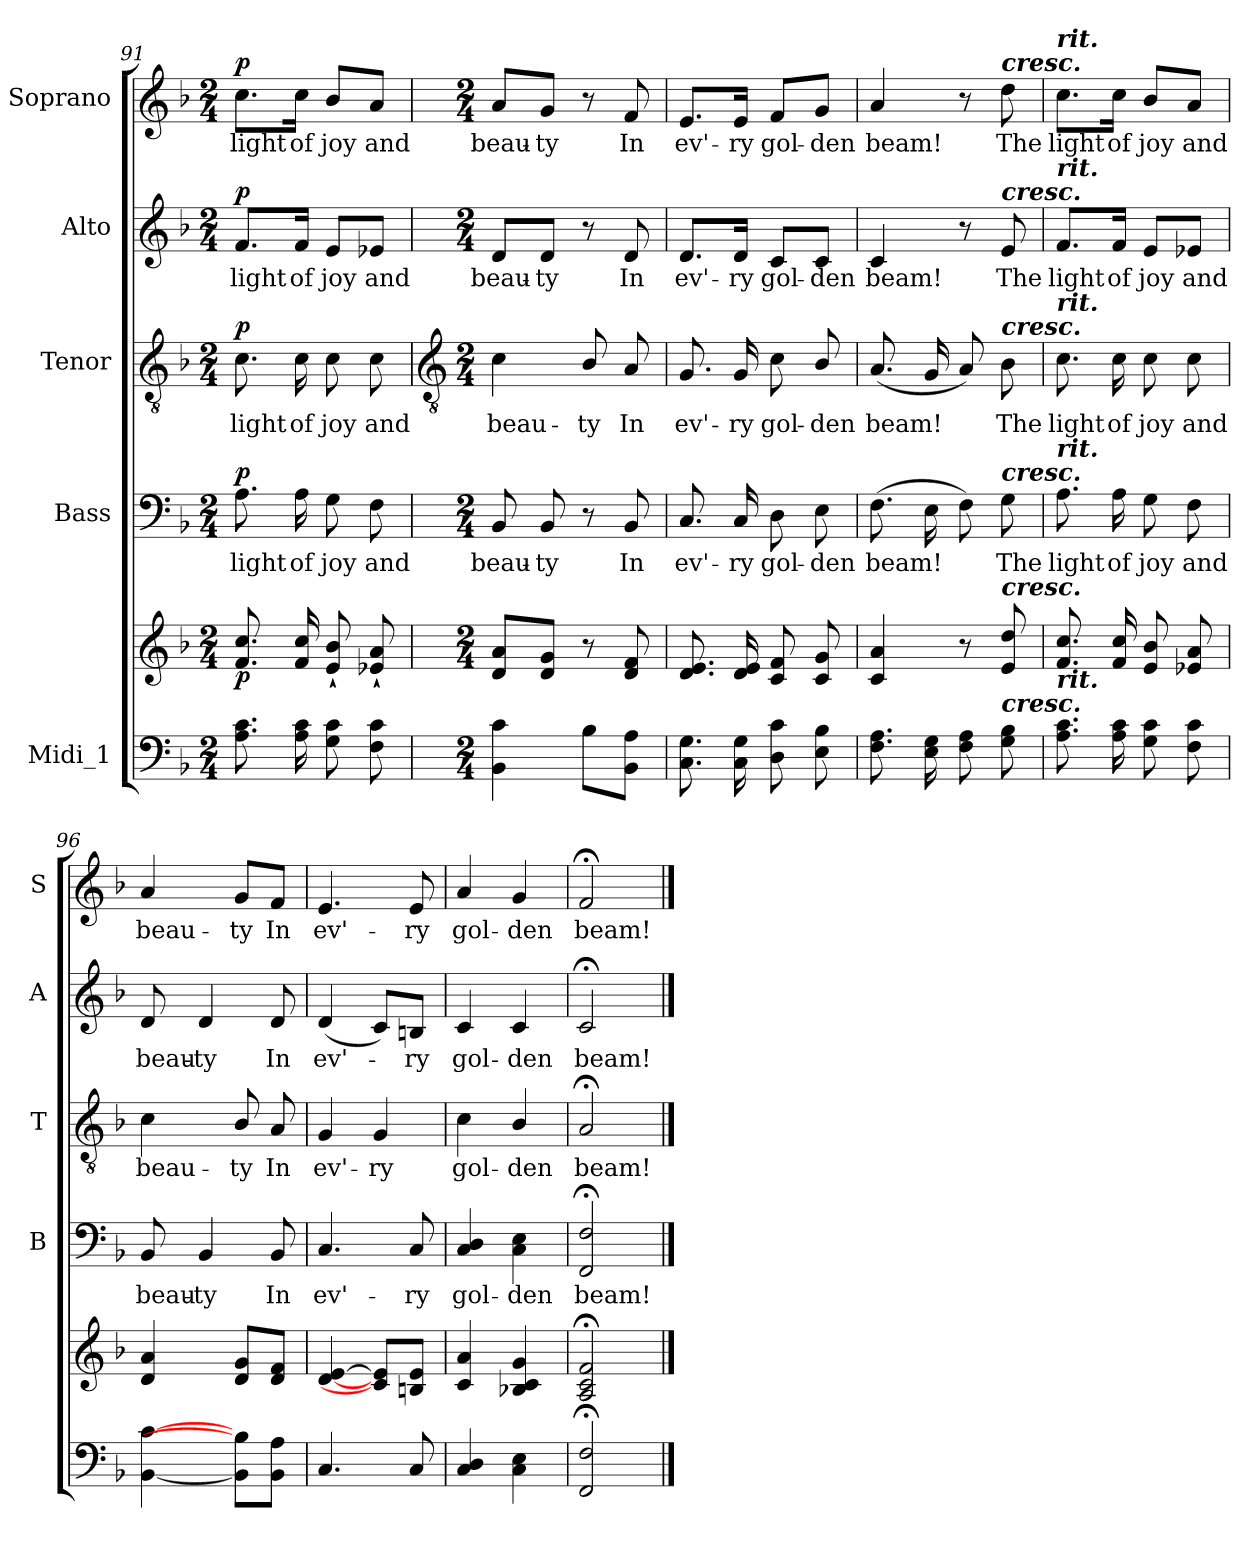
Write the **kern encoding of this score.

**kern	**kern	**dynam	**kern	**text	**dynam	**kern	**text	**dynam	**kern	**text	**dynam	**kern	**text	**dynam
*part5	*part5	*part5	*part4	*part4	*part4	*part3	*part3	*part3	*part2	*part2	*part2	*part1	*part1	*part1
*staff6	*staff5	*staff5/6	*staff4	*staff4	*staff4	*staff3	*staff3	*staff3	*staff2	*staff2	*staff2	*staff1	*staff1	*staff1
*I"Midi_1	*	*	*I"Bass	*	*	*I"Tenor	*	*	*I"Alto	*	*	*I"Soprano	*	*
*	*	*	*I'B	*	*	*I'T	*	*	*I'A	*	*	*I'S	*	*
*clefF4	*clefG2	*	*clefF4	*	*	*clefGv2	*	*	*clefG2	*	*	*clefG2	*	*
*k[b-]	*k[b-]	*	*k[b-]	*	*	*k[b-]	*	*	*k[b-]	*	*	*k[b-]	*	*
*F:	*F:	*	*F:	*	*	*F:	*	*	*F:	*	*	*F:	*	*
*M2/4	*M2/4	*	*M2/4	*	*	*M2/4	*	*	*M2/4	*	*	*M2/4	*	*
=91	=91	=91	=91	=91	=91	=91	=91	=91	=91	=91	=91	=91	=91	=91
!	!	!LO:DY:b	!	!LO:LY:b	!LO:DY:b	!	!LO:LY:b	!LO:DY:b	!	!LO:LY:b	!LO:DY:b	!	!LO:LY:b	!LO:DY:b
8.A 8.cL	8.f 8.ccL	p	8.A	light	p	8.c	light	p	8.f/L	light	p	8.cc\L	light	p
!	!	!	!	!LO:LY:b	!	!	!LO:LY:b	!	!	!LO:LY:b	!	!	!LO:LY:b	!
16A 16cL	16f 16ccL	.	16A	of	.	16c	of	.	16f/Jk	of	.	16cc\Jk	of	.
!	!	!	!	!LO:LY:b	!	!	!LO:LY:b	!	!	!LO:LY:b	!	!	!LO:LY:b	!
8G 8c	8e/` 8b-/`	.	8G	joy	.	8c	joy	.	8e/L	joy	.	8b-/L	joy	.
!	!	!	!	!LO:LY:b	!	!	!LO:LY:b	!	!	!LO:LY:b	!	!	!LO:LY:b	!
8F 8cJ	8e-X` 8a`J	.	8F	and	.	8c	and	.	8e-X/J	and	.	8a/J	and	.
!!LO:LB:g=z
=92	=92	=92	=92	=92	=92	=92	=92	=92	=92	=92	=92	=92	=92	=92
*	*	*	*	*	*	*clefGv2	*	*	*	*	*	*	*	*
*M2/4	*M2/4	*	*M2/4	*	*	*M2/4	*	*	*M2/4	*	*	*M2/4	*	*
!	!	!	!	!LO:LY:b	!	!	!LO:LY:b	!	!	!LO:LY:b	!	!	!LO:LY:b	!
4BB- 4c	8d 8aL	.	8BB-	beau-	.	4c	beau-	.	8d/L	beau-	.	8a/L	beau-	.
!	!	!	!	!LO:LY:b	!	!	!	!	!	!LO:LY:b	!	!	!LO:LY:b	!
.	8d 8gJ	.	8BB-	-ty	.	.	.	.	8d/J	-ty	.	8g/J	-ty	.
!	!	!	!	!	!	!	!LO:LY:b	!	!	!	!	!	!	!
8B-L	8r	.	8r	.	.	8B-/	-ty	.	8r	.	.	8r	.	.
!	!	!	!	!LO:LY:b	!	!	!LO:LY:b	!	!	!LO:LY:b	!	!	!LO:LY:b	!
8BB- 8AJ	8d 8f	.	8BB-	In	.	8A	In	.	8d	In	.	8f	In	.
=93	=93	=93	=93	=93	=93	=93	=93	=93	=93	=93	=93	=93	=93	=93
!	!	!	!	!LO:LY:b	!	!	!LO:LY:b	!	!	!LO:LY:b	!	!	!LO:LY:b	!
8.C 8.GL	8.d 8.eL	.	8.C	ev'-	.	8.G	ev'-	.	8.d/L	ev'-	.	8.e/L	ev'-	.
!	!	!	!	!LO:LY:b	!	!	!LO:LY:b	!	!	!LO:LY:b	!	!	!LO:LY:b	!
16C 16GL	16d 16eL	.	16C	-ry	.	16G	-ry	.	16d/Jk	-ry	.	16e/Jk	-ry	.
!	!	!	!	!LO:LY:b	!	!	!LO:LY:b	!	!	!LO:LY:b	!	!	!LO:LY:b	!
8D 8c	8c 8f	.	8D	gol-	.	8c	gol-	.	8c/L	gol-	.	8f/L	gol-	.
!	!	!	!	!LO:LY:b	!	!	!LO:LY:b	!	!	!LO:LY:b	!	!	!LO:LY:b	!
8E 8B-J	8c 8gJ	.	8E	-den	.	8B-/	-den	.	8c/J	-den	.	8g/J	-den	.
=94	=94	=94	=94	=94	=94	=94	=94	=94	=94	=94	=94	=94	=94	=94
!	!	!	!	!LO:LY:b	!	!	!LO:LY:b	!	!	!LO:LY:b	!	!	!LO:LY:b	!
8.F 8.AL	4c 4a	.	(>8.FL	beam!	.	(<8.AL	beam!	.	4c	beam!	.	4a	beam!	.
16E 16GL	.	.	16EL	.	.	16GL	.	.	.	.	.	.	.	.
8F 8A	8r	.	8FJ)	.	.	8AJ)	.	.	8r	.	.	8r	.	.
!	!	!	!	!	!	!	!	!	!	!	!	!LO:TX:a:Bi:t=cresc.	!	!
!	!	!	!	!	!	!	!	!	!LO:TX:a:Bi:t=cresc.	!	!	!	!	!
!	!	!	!	!	!	!LO:TX:a:Bi:t=cresc.	!	!	!	!	!	!	!	!
!	!	!	!LO:TX:a:Bi:t=cresc.	!	!	!	!	!	!	!	!	!	!	!
!	!LO:TX:a:Bi:t=cresc.	!	!	!	!	!	!	!	!	!	!	!	!	!
!LO:TX:a:Bi:t=cresc.	!	!	!	!	!	!	!	!	!	!	!	!	!	!
!	!	!	!	!LO:LY:b	!	!	!LO:LY:b	!	!	!LO:LY:b	!	!	!LO:LY:b	!
8G 8B-J	8e 8dd	.	8G	The	.	8B-	The	.	8e	The	.	8dd	The	.
=95	=95	=95	=95	=95	=95	=95	=95	=95	=95	=95	=95	=95	=95	=95
!	!	!	!	!	!	!	!	!	!	!	!	!LO:TX:a:Bi:t=rit.	!	!
!	!	!	!	!	!	!	!	!	!LO:TX:a:Bi:t=rit.	!	!	!	!	!
!	!	!	!	!	!	!LO:TX:a:Bi:t=rit.	!	!	!	!	!	!	!	!
!	!	!	!LO:TX:a:Bi:t=rit.	!	!	!	!	!	!	!	!	!	!	!
!LO:TX:a:Bi:t=rit.	!	!	!	!	!	!	!	!	!	!	!	!	!	!
!	!	!	!	!LO:LY:b	!	!	!LO:LY:b	!	!	!LO:LY:b	!	!	!LO:LY:b	!
8.A 8.cL	8.f 8.ccL	.	8.A	light	.	8.c	light	.	8.f/L	light	.	8.cc\L	light	.
!	!	!	!	!LO:LY:b	!	!	!LO:LY:b	!	!	!LO:LY:b	!	!	!LO:LY:b	!
16A 16cL	16f 16ccL	.	16A	of	.	16c	of	.	16f/Jk	of	.	16cc\Jk	of	.
!	!	!	!	!LO:LY:b	!	!	!LO:LY:b	!	!	!LO:LY:b	!	!	!LO:LY:b	!
8G 8c	8e/ 8b-/	.	8G	joy	.	8c	joy	.	8e/L	joy	.	8b-/L	joy	.
!	!	!	!	!LO:LY:b	!	!	!LO:LY:b	!	!	!LO:LY:b	!	!	!LO:LY:b	!
8F 8cJ	8e-X 8aJ	.	8F	and	.	8c	and	.	8e-X/J	and	.	8a/J	and	.
=96	=96	=96	=96	=96	=96	=96	=96	=96	=96	=96	=96	=96	=96	=96
!	!	!	!	!LO:LY:b	!	!	!LO:LY:b	!	!	!LO:LY:b	!	!	!LO:LY:b	!
[4BB- [4c	4d 4a	.	8BB-	beau-	.	4c	beau-	.	8d	beau-	.	4a	beau-	.
!	!	!	!	!LO:LY:b	!	!	!	!	!	!LO:LY:b	!	!	!	!
.	.	.	4BB-	-ty	.	.	.	.	4d	-ty	.	.	.	.
!	!	!	!	!	!	!	!LO:LY:b	!	!	!	!	!	!LO:LY:b	!
8BB-] 8B-]L	8d 8gL	.	.	.	.	8B-/	-ty	.	.	.	.	8g/L	-ty	.
!	!	!	!	!LO:LY:b	!	!	!LO:LY:b	!	!	!LO:LY:b	!	!	!LO:LY:b	!
8BB- 8AJ	8d 8fJ	.	8BB-	In	.	8A	In	.	8d	In	.	8f/J	In	.
=97	=97	=97	=97	=97	=97	=97	=97	=97	=97	=97	=97	=97	=97	=97
!	!	!	!	!LO:LY:b	!	!	!LO:LY:b	!	!	!LO:LY:b	!	!	!LO:LY:b	!
4.C	[4d [4e	.	4.C	ev'-	.	4G	ev'-	.	(<4d	ev'-	.	4.e	ev'-	.
!	!	!	!	!	!	!	!LO:LY:b	!	!	!	!	!	!	!
.	8c] 8e]L	.	.	.	.	4G	-ry	.	8c/L)	.	.	.	.	.
!	!	!	!	!LO:LY:b	!	!	!	!	!	!LO:LY:b	!	!	!LO:LY:b	!
8C	8Bn 8eJ	.	8C	-ry	.	.	.	.	8Bn/J	ry	.	8e	-ry	.
=98	=98	=98	=98	=98	=98	=98	=98	=98	=98	=98	=98	=98	=98	=98
!	!	!	!	!LO:LY:b	!	!	!LO:LY:b	!	!	!LO:LY:b	!	!	!LO:LY:b	!
4C 4D	4c 4a	.	4C 4D	gol-	.	4c	gol-	.	4c	gol-	.	4a	gol-	.
!	!	!	!	!LO:LY:b	!	!	!LO:LY:b	!	!	!LO:LY:b	!	!	!LO:LY:b	!
4C 4E	4B-X 4c 4g	.	4C 4E	-den	.	4B-/	-den	.	4c	-den	.	4g	-den	.
=99	=99	=99	=99	=99	=99	=99	=99	=99	=99	=99	=99	=99	=99	=99
!	!	!	!	!LO:LY:b	!	!	!LO:LY:b	!	!	!LO:LY:b	!	!	!LO:LY:b	!
2FF; 2F;	2A;< 2c;< 2f;<	.	2FF;< 2F;<	beam!	.	2A;<	beam!	.	2c;<	beam!	.	2f;<	beam!	.
==	==	==	==	==	==	==	==	==	==	==	==	==	==	==
*-	*-	*-	*-	*-	*-	*-	*-	*-	*-	*-	*-	*-	*-	*-
